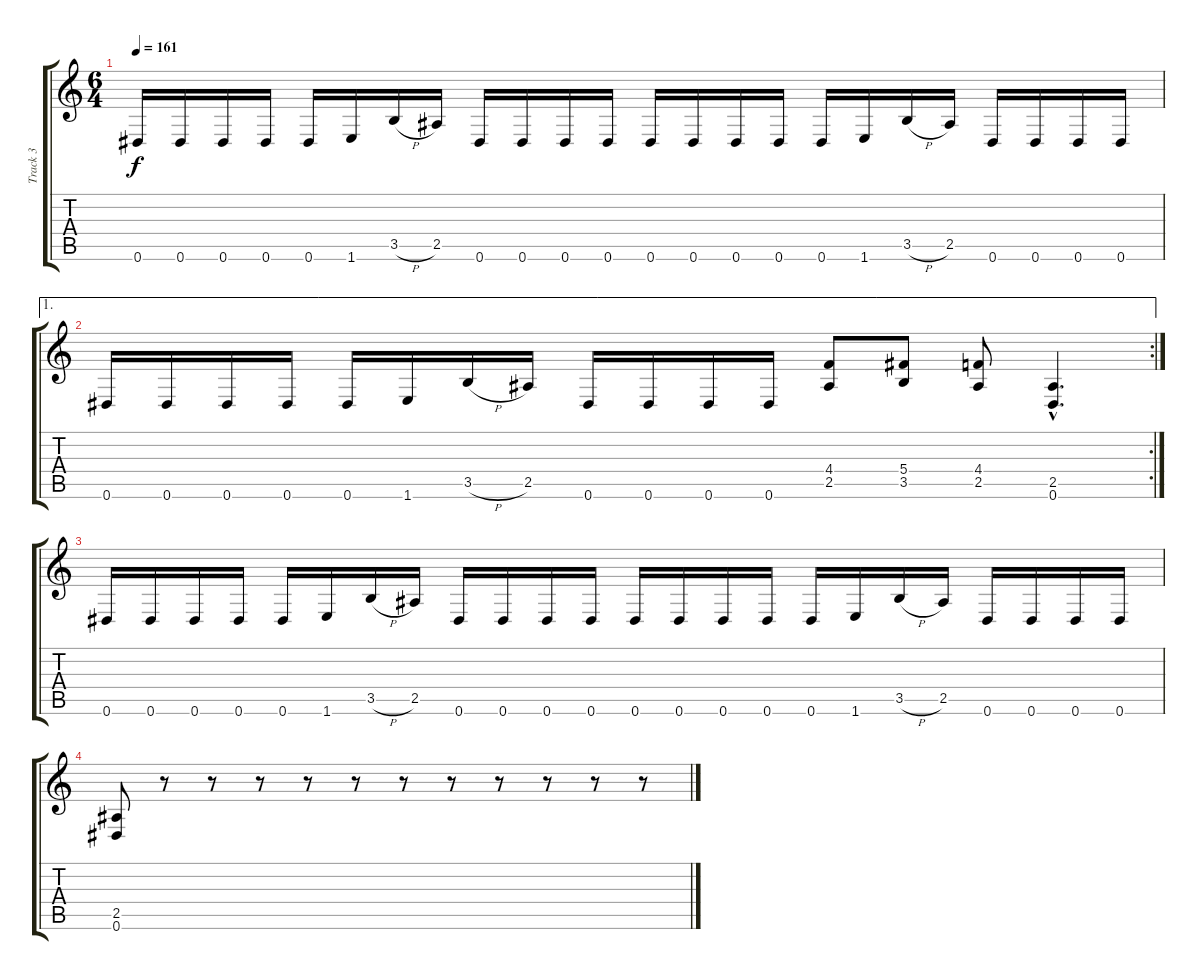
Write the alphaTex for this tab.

\track ("Track 3" "Track 3") {instrument overdrivenguitar}
\staff {score tabs}
\tuning (Eb4 Bb3 Gb3 Db3 Ab2 Eb2) {hide}
\ts (6 4)
\tempo 161
\clef g2
\ks c
0.6.16{dy f} 0.6.16 0.6.16 0.6.16 0.6.16 1.6.16 3.5{h}.16 2.5.16 0.6.16 0.6.16 0.6.16 0.6.16 0.6.16 0.6.16 0.6.16 0.6.16 0.6.16 1.6.16 3.5{h}.16 2.5.16 0.6.16 0.6.16 0.6.16 0.6.16 |
\ae 1
\rc 2
0.6.16 0.6.16 0.6.16 0.6.16 0.6.16 1.6.16 3.5{h}.16 2.5.16 0.6.16 0.6.16 0.6.16 0.6.16 (4.4 2.5).8 (5.4 3.5).8 (4.4 2.5).8 (2.5{hac} 0.6{hac}).4{d} |
0.6.16 0.6.16 0.6.16 0.6.16 0.6.16 1.6.16 3.5{h}.16 2.5.16 0.6.16 0.6.16 0.6.16 0.6.16 0.6.16 0.6.16 0.6.16 0.6.16 0.6.16 1.6.16 3.5{h}.16 2.5.16 0.6.16 0.6.16 0.6.16 0.6.16 |
(2.5 0.6).8 r.8 r.8 r.8 r.8 r.8 r.8 r.8 r.8 r.8 r.8 r.8
